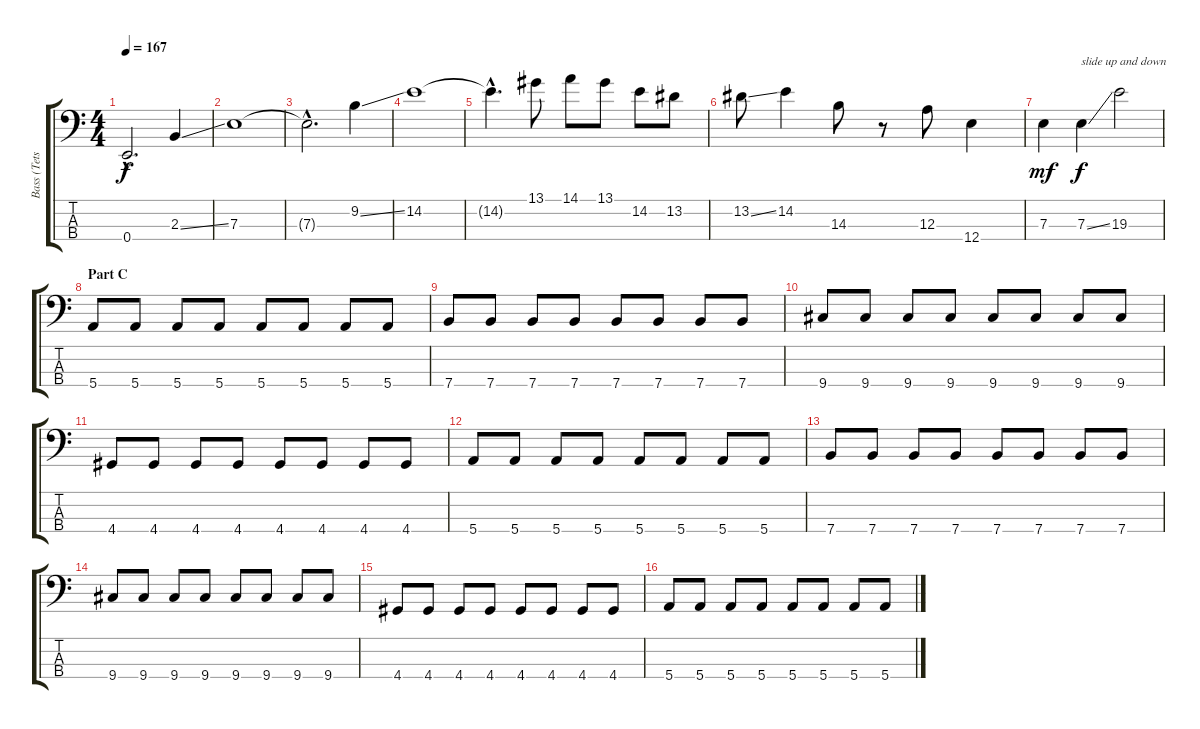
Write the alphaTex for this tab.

\track ("Bass (Tetsu)" "Bass (Tets") {instrument electricbasspick}
\staff {score tabs}
\tuning (G2 D2 A1 E1) {hide}
\ts (4 4)
\tempo 167
\clef f4
\ks c
0.4{hac}.2{d dy f} 2.3{ss}.4 |
7.3.1 |
7.3{hac t}.2{d} 9.2{ss}.4 |
14.2.1 |
14.2{hac t}.4{d} 13.1.8 14.1.8 13.1.8 14.2.8 13.2.8 |
13.2{ss}.8 14.2.4 14.3.8 r.8 12.3.8 12.4.4 |
7.3.4{dy mf} 7.3{ss}.4{txt "slide up and down" dy f} 19.3.2 |
\section ("" "Part C")
5.4.8 5.4.8 5.4.8 5.4.8 5.4.8 5.4.8 5.4.8 5.4.8 |
7.4.8 7.4.8 7.4.8 7.4.8 7.4.8 7.4.8 7.4.8 7.4.8 |
9.4.8 9.4.8 9.4.8 9.4.8 9.4.8 9.4.8 9.4.8 9.4.8 |
4.4.8 4.4.8 4.4.8 4.4.8 4.4.8 4.4.8 4.4.8 4.4.8 |
5.4.8 5.4.8 5.4.8 5.4.8 5.4.8 5.4.8 5.4.8 5.4.8 |
7.4.8 7.4.8 7.4.8 7.4.8 7.4.8 7.4.8 7.4.8 7.4.8 |
9.4.8 9.4.8 9.4.8 9.4.8 9.4.8 9.4.8 9.4.8 9.4.8 |
4.4.8 4.4.8 4.4.8 4.4.8 4.4.8 4.4.8 4.4.8 4.4.8 |
5.4.8 5.4.8 5.4.8 5.4.8 5.4.8 5.4.8 5.4.8 5.4.8
